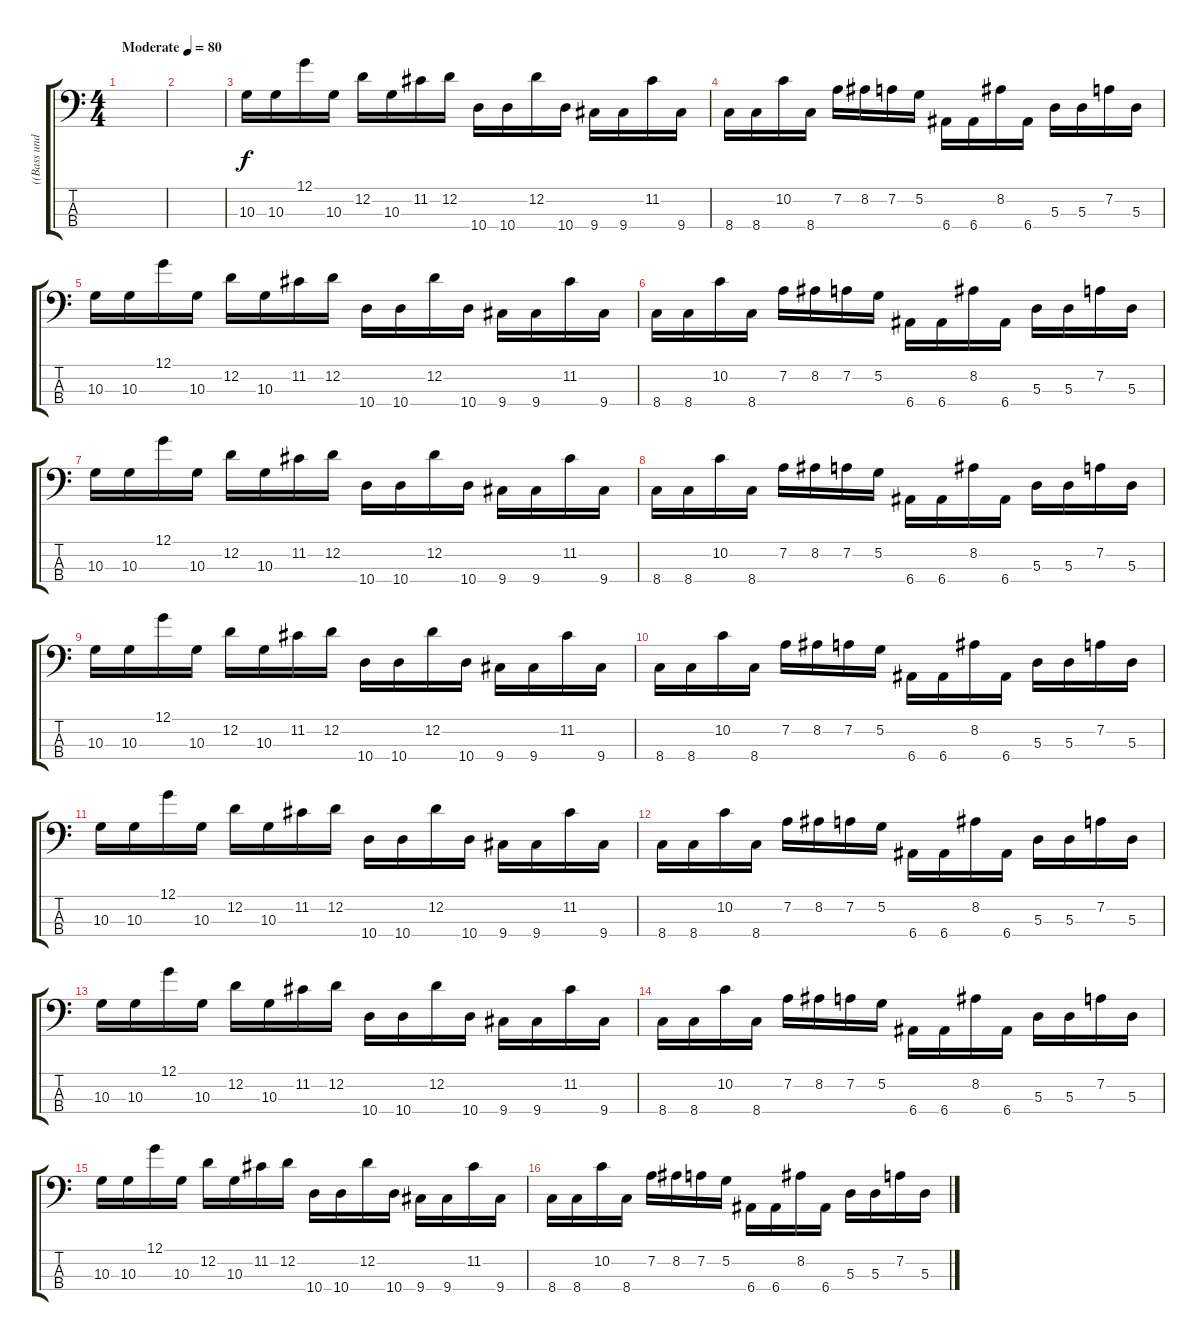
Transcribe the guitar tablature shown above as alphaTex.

\track ("((Bass underlie))" "((Bass und") {instrument electricbassfinger}
\staff {score tabs}
\tuning (G2 D2 A1 E1) {hide}
\ts (4 4)
\tempo (80 "Moderate")
\clef f4
\ks c
|
|
10.3.16 10.3.16 12.1.16 10.3.16 12.2.16 10.3.16 11.2.16 12.2.16 10.4.16 10.4.16 12.2.16 10.4.16 9.4.16 9.4.16 11.2.16 9.4.16 |
8.4.16 8.4.16 10.2.16 8.4.16 7.2.16 8.2.16 7.2.16 5.2.16 6.4.16 6.4.16 8.2.16 6.4.16 5.3.16 5.3.16 7.2.16 5.3.16 |
10.3.16 10.3.16 12.1.16 10.3.16 12.2.16 10.3.16 11.2.16 12.2.16 10.4.16 10.4.16 12.2.16 10.4.16 9.4.16 9.4.16 11.2.16 9.4.16 |
8.4.16 8.4.16 10.2.16 8.4.16 7.2.16 8.2.16 7.2.16 5.2.16 6.4.16 6.4.16 8.2.16 6.4.16 5.3.16 5.3.16 7.2.16 5.3.16 |
10.3.16 10.3.16 12.1.16 10.3.16 12.2.16 10.3.16 11.2.16 12.2.16 10.4.16 10.4.16 12.2.16 10.4.16 9.4.16 9.4.16 11.2.16 9.4.16 |
8.4.16 8.4.16 10.2.16 8.4.16 7.2.16 8.2.16 7.2.16 5.2.16 6.4.16 6.4.16 8.2.16 6.4.16 5.3.16 5.3.16 7.2.16 5.3.16 |
10.3.16 10.3.16 12.1.16 10.3.16 12.2.16 10.3.16 11.2.16 12.2.16 10.4.16 10.4.16 12.2.16 10.4.16 9.4.16 9.4.16 11.2.16 9.4.16 |
8.4.16 8.4.16 10.2.16 8.4.16 7.2.16 8.2.16 7.2.16 5.2.16 6.4.16 6.4.16 8.2.16 6.4.16 5.3.16 5.3.16 7.2.16 5.3.16 |
10.3.16 10.3.16 12.1.16 10.3.16 12.2.16 10.3.16 11.2.16 12.2.16 10.4.16 10.4.16 12.2.16 10.4.16 9.4.16 9.4.16 11.2.16 9.4.16 |
8.4.16 8.4.16 10.2.16 8.4.16 7.2.16 8.2.16 7.2.16 5.2.16 6.4.16 6.4.16 8.2.16 6.4.16 5.3.16 5.3.16 7.2.16 5.3.16 |
10.3.16 10.3.16 12.1.16 10.3.16 12.2.16 10.3.16 11.2.16 12.2.16 10.4.16 10.4.16 12.2.16 10.4.16 9.4.16 9.4.16 11.2.16 9.4.16 |
8.4.16 8.4.16 10.2.16 8.4.16 7.2.16 8.2.16 7.2.16 5.2.16 6.4.16 6.4.16 8.2.16 6.4.16 5.3.16 5.3.16 7.2.16 5.3.16 |
10.3.16 10.3.16 12.1.16 10.3.16 12.2.16 10.3.16 11.2.16 12.2.16 10.4.16 10.4.16 12.2.16 10.4.16 9.4.16 9.4.16 11.2.16 9.4.16 |
8.4.16 8.4.16 10.2.16 8.4.16 7.2.16 8.2.16 7.2.16 5.2.16 6.4.16 6.4.16 8.2.16 6.4.16 5.3.16 5.3.16 7.2.16 5.3.16
